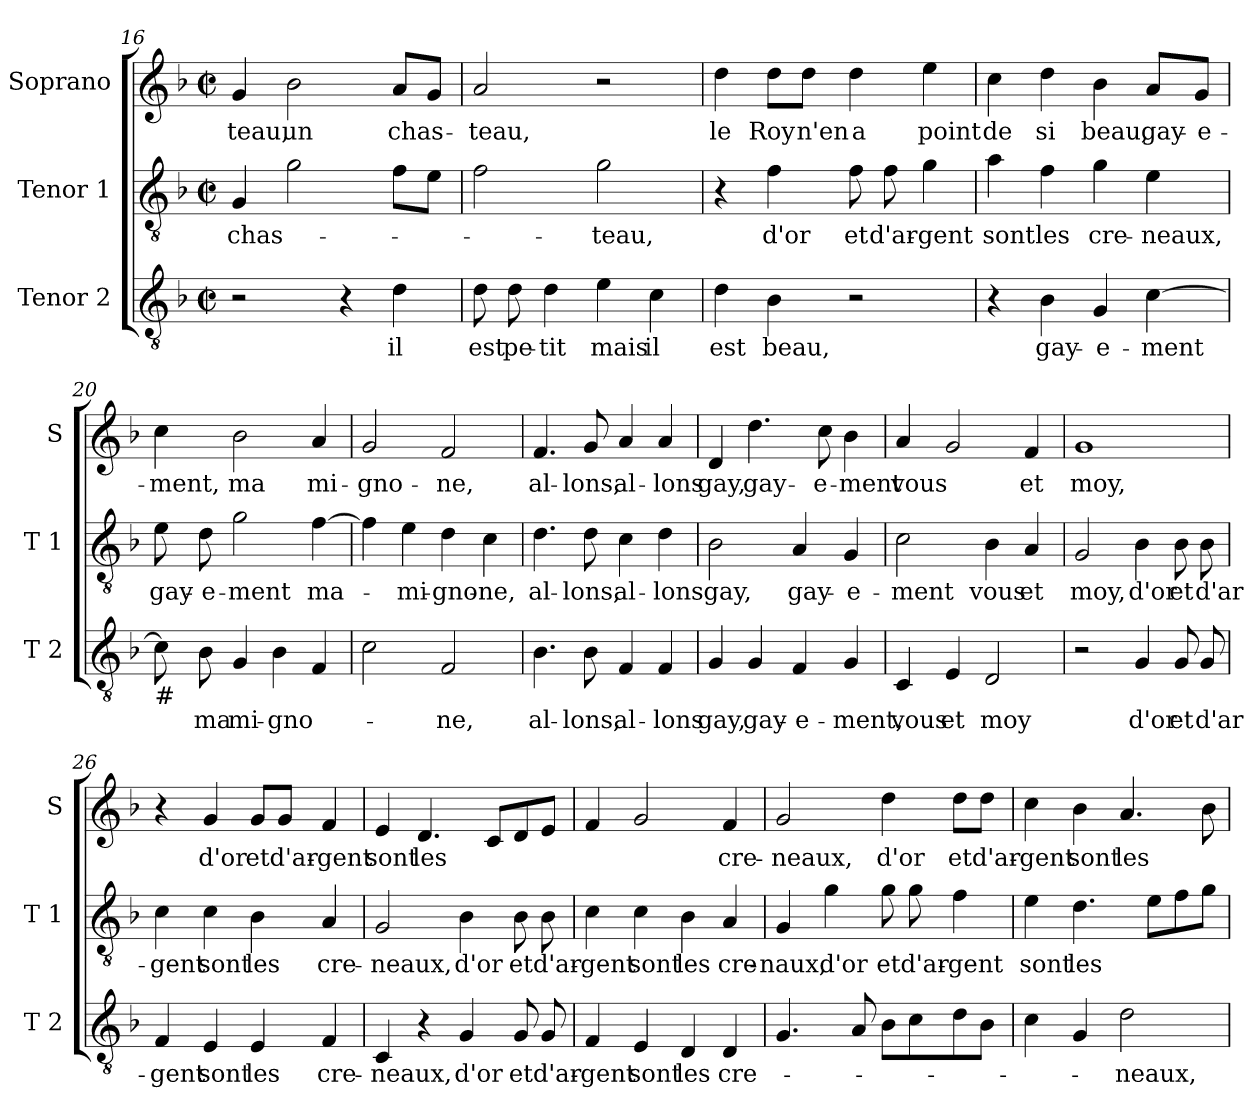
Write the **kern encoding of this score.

**kern	**text	**kern	**text	**kern	**text
*part3	*part3	*part2	*part2	*part1	*part1
*staff3	*staff3	*staff2	*staff2	*staff1	*staff1
*I"Tenor 2	*	*I"Tenor 1	*	*I"Soprano	*
*I'T 2	*	*I'T 1	*	*I'S	*
*clefGv2	*	*clefGv2	*	*clefG2	*
*k[b-]	*	*k[b-]	*	*k[b-]	*
*F:	*	*F:	*	*F:	*
*M2/2	*	*M2/2	*	*M2/2	*
*met(c|)	*	*met(c|)	*	*met(c|)	*
=16	=16	=16	=16	=16	=16
!	!	!	!LO:LY:b	!	!LO:LY:b
2r	.	4G/	chas-	4g/	-teau,
!	!	!	!	!	!LO:LY:b
.	.	2g\	.	2b-\	un
4r	.	.	.	.	.
!	!LO:LY:b	!	!	!	!LO:LY:b
4d\	il	8f\L	.	8a/L	chas-
.	.	8e\J	.	8g/J	.
=17	=17	=17	=17	=17	=17
!	!LO:LY:b	!	!	!	!LO:LY:b
8d\	est	2f\	.	2a/	-teau,
!	!LO:LY:b	!	!	!	!
8d\	pe-	.	.	.	.
!	!LO:LY:b	!	!	!	!
4d\	-tit	.	.	.	.
!	!LO:LY:b	!	!LO:LY:b	!	!
4e\	mais	2g\	-teau,	2r	.
!	!LO:LY:b	!	!	!	!
4c\	il	.	.	.	.
=18	=18	=18	=18	=18	=18
!	!LO:LY:b	!	!	!	!LO:LY:b
4d\	est	4r	.	4dd\	le
!	!LO:LY:b	!	!LO:LY:b	!	!LO:LY:b
4B-\	beau,	4f\	d'or	8dd\L	Roy
!	!	!	!	!	!LO:LY:b
.	.	.	.	8dd\J	n'en
!	!	!	!LO:LY:b	!	!LO:LY:b
2r	.	8f\	et	4dd\	a
!	!	!	!LO:LY:b	!	!
.	.	8f\	d'ar-	.	.
!	!	!	!LO:LY:b	!	!LO:LY:b
.	.	4g\	-gent	4ee\	point
!!LO:LB:g=z
=19	=19	=19	=19	=19	=19
!	!	!	!LO:LY:b	!	!LO:LY:b
4r	.	4a\	sont	4cc\	de
!	!LO:LY:b	!	!LO:LY:b	!	!LO:LY:b
4B-\	gay-	4f\	les	4dd\	si
!	!LO:LY:b	!	!LO:LY:b	!	!LO:LY:b
4G/	-e-	4g\	cre-	4b-\	beau,
!	!LO:LY:b	!	!LO:LY:b	!	!LO:LY:b
[4c\	-ment	4e\	-neaux,	8a/L	gay-
!	!	!	!	!	!LO:LY:b
.	.	.	.	8g/J	-e-
=20	=20	=20	=20	=20	=20
!LO:TX:b:t=#	!	!	!	!	!
!	!	!	!LO:LY:b	!	!LO:LY:b
8c\]	.	8e\	gay-	4cc\	-ment,
!	!LO:LY:b	!	!LO:LY:b	!	!
8B-\	ma	8d\	-e-	.	.
!	!LO:LY:b	!	!LO:LY:b	!	!LO:LY:b
4G/	mi-	2g\	-ment	2b-\	ma
!	!LO:LY:b	!	!	!	!
4B-\	-gno-	.	.	.	.
!	!	!	!LO:LY:b	!	!LO:LY:b
4F/	.	[4f\	ma-	4a/	mi-
=21	=21	=21	=21	=21	=21
!	!	!	!	!	!LO:LY:b
2c\	.	4f\]	.	2g/	-gno-
!	!	!	!LO:LY:b	!	!
.	.	4e\	-mi-	.	.
!	!LO:LY:b	!	!LO:LY:b	!	!LO:LY:b
2F/	-ne,	4d\	-gno-	2f/	-ne,
!	!	!	!LO:LY:b	!	!
.	.	4c\	-ne,	.	.
=22	=22	=22	=22	=22	=22
!	!LO:LY:b	!	!LO:LY:b	!	!LO:LY:b
4.B-\	al-	4.d\	al-	4.f/	al-
!	!LO:LY:b	!	!LO:LY:b	!	!LO:LY:b
8B-\	-lons,	8d\	-lons,	8g/	-lons,
!	!LO:LY:b	!	!LO:LY:b	!	!LO:LY:b
4F/	al-	4c\	al-	4a/	al-
!	!LO:LY:b	!	!LO:LY:b	!	!LO:LY:b
4F/	-lons	4d\	-lons	4a/	-lons
=23	=23	=23	=23	=23	=23
!	!LO:LY:b	!	!LO:LY:b	!	!LO:LY:b
4G/	gay,	2B-\	gay,	4d/	gay,
!	!LO:LY:b	!	!	!	!LO:LY:b
4G/	gay-	.	.	4.dd\	gay-
!	!LO:LY:b	!	!LO:LY:b	!	!
4F/	-e-	4A/	gay-	.	.
!	!	!	!	!	!LO:LY:b
.	.	.	.	8cc\	-e-
!	!LO:LY:b	!	!LO:LY:b	!	!LO:LY:b
4G/	-ment,	4G/	-e-	4b-\	-ment
!!LO:LB:g=z
=24	=24	=24	=24	=24	=24
!	!LO:LY:b	!	!LO:LY:b	!	!LO:LY:b
4C/	vous	2c\	-ment	4a/	vous
!	!LO:LY:b	!	!	!	!
4E/	et	.	.	2g/	.
!	!LO:LY:b	!	!LO:LY:b	!	!
2D/	moy	4B-\	vous	.	.
!	!	!	!LO:LY:b	!	!LO:LY:b
.	.	4A/	et	4f/	et
=25	=25	=25	=25	=25	=25
!	!	!	!LO:LY:b	!	!LO:LY:b
2r	.	2G/	moy,	1g	moy,
!	!LO:LY:b	!	!LO:LY:b	!	!
4G/	d'or	4B-\	d'or	.	.
!	!LO:LY:b	!	!LO:LY:b	!	!
8G/	et	8B-\	et	.	.
!	!LO:LY:b	!	!LO:LY:b	!	!
8G/	d'ar-	8B-\	d'ar-	.	.
=26	=26	=26	=26	=26	=26
!	!LO:LY:b	!	!LO:LY:b	!	!
4F/	-gent	4c\	-gent	4r	.
!	!LO:LY:b	!	!LO:LY:b	!	!LO:LY:b
4E/	sont	4c\	sont	4g/	d'or
!	!LO:LY:b	!	!LO:LY:b	!	!LO:LY:b
4E/	les	4B-\	les	8g/L	et
!	!	!	!	!	!LO:LY:b
.	.	.	.	8g/J	d'ar-
!	!LO:LY:b	!	!LO:LY:b	!	!LO:LY:b
4F/	cre-	4A/	cre-	4f/	-gent
=27	=27	=27	=27	=27	=27
!	!LO:LY:b	!	!LO:LY:b	!	!LO:LY:b
4C/	-neaux,	2G/	-neaux,	4e/	sont
!	!	!	!	!	!LO:LY:b
4r	.	.	.	4.d/	les
!	!LO:LY:b	!	!LO:LY:b	!	!
4G/	d'or	4B-\	d'or	.	.
.	.	.	.	8c/L	.
!	!LO:LY:b	!	!LO:LY:b	!	!
8G/	et	8B-\	et	8d/	.
!	!LO:LY:b	!	!LO:LY:b	!	!
8G/	d'ar-	8B-\	d'ar-	8e/J	.
!!LO:LB:g=z
=28	=28	=28	=28	=28	=28
!	!LO:LY:b	!	!LO:LY:b	!	!
4F/	-gent	4c\	-gent	4f/	.
!	!LO:LY:b	!	!LO:LY:b	!	!
4E/	sont	4c\	sont	2g/	.
!	!LO:LY:b	!	!LO:LY:b	!	!
4D/	les	4B-\	les	.	.
!	!LO:LY:b	!	!LO:LY:b	!	!LO:LY:b
4D/	cre-	4A/	cre-	4f/	cre-
=29	=29	=29	=29	=29	=29
!	!	!	!LO:LY:b	!	!LO:LY:b
4.G/	.	4G/	-naux,	2g/	-neaux,
!	!	!	!LO:LY:b	!	!
.	.	4g\	d'or	.	.
8A/	.	.	.	.	.
!	!	!	!LO:LY:b	!	!LO:LY:b
8B-\L	.	8g\	et	4dd\	d'or
!	!	!	!LO:LY:b	!	!
8c\	.	8g\	d'ar-	.	.
!	!	!	!LO:LY:b	!	!LO:LY:b
8d\	.	4f\	-gent	8dd\L	et
!	!	!	!	!	!LO:LY:b
8B-\J	.	.	.	8dd\J	d'ar-
=30	=30	=30	=30	=30	=30
!	!	!	!LO:LY:b	!	!LO:LY:b
4c\	.	4e\	sont	4cc\	-gent
!	!	!	!LO:LY:b	!	!LO:LY:b
4G/	.	4.d\	les	4b-\	sont
!	!LO:LY:b	!	!	!	!LO:LY:b
2d\	-neaux,	.	.	4.a/	les
.	.	8e\L	.	.	.
.	.	8f\	.	.	.
.	.	8g\J	.	8b-\	.
=	=	=	=	=	=
*-	*-	*-	*-	*-	*-
